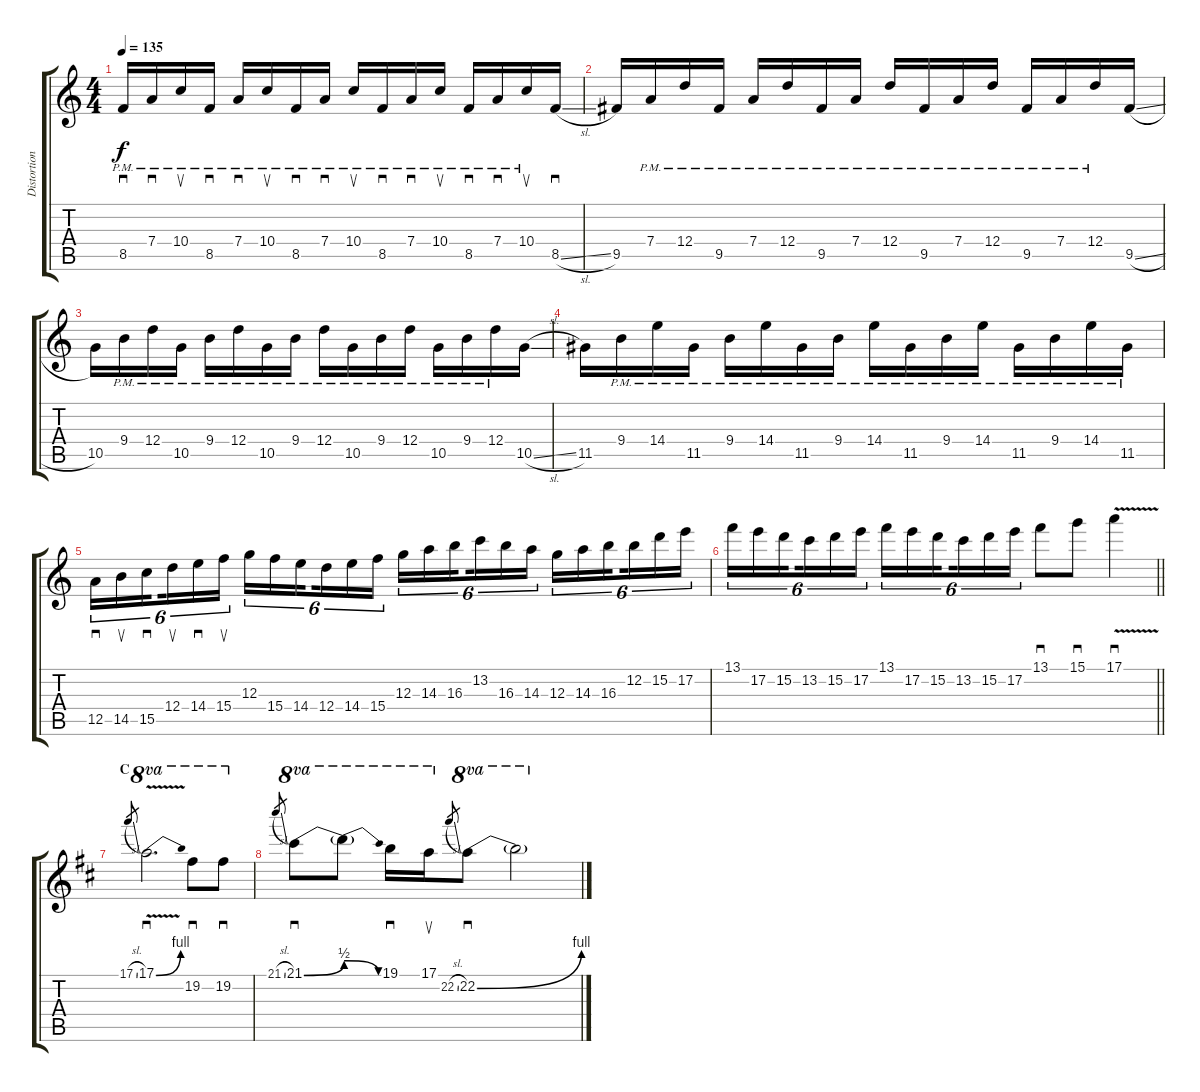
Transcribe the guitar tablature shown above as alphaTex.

\track ("Distortion Guitar" "Distortion") {instrument overdrivenguitar}
\staff {score tabs}
\tuning (E4 B3 G3 D3 A2 E2) {hide}
\ts (4 4)
\tempo 135
\clef g2
\ks c
8.5{pm}.16{sd dy f} 7.4{pm}.16{sd} 10.4{pm}.16{su} 8.5{pm}.16{sd} 7.4{pm}.16{sd} 10.4{pm}.16{su} 8.5{pm}.16{sd} 7.4{pm}.16{sd} 10.4{pm}.16{su} 8.5{pm}.16{sd} 7.4{pm}.16{sd} 10.4{pm}.16{su} 8.5{pm}.16{sd} 7.4{pm}.16{sd} 10.4{pm}.16{su} 8.5{sl}.16{sd} |
9.5.16 7.4{pm}.16 12.4{pm}.16 9.5{pm}.16 7.4{pm}.16 12.4{pm}.16 9.5{pm}.16 7.4{pm}.16 12.4{pm}.16 9.5{pm}.16 7.4{pm}.16 12.4{pm}.16 9.5{pm}.16 7.4{pm}.16 12.4{pm}.16 9.5{sl}.16 |
10.5.16 9.4{pm}.16 12.4{pm}.16 10.5{pm}.16 9.4{pm}.16 12.4{pm}.16 10.5{pm}.16 9.4{pm}.16 12.4{pm}.16 10.5{pm}.16 9.4{pm}.16 12.4{pm}.16 10.5{pm}.16 9.4{pm}.16 12.4{pm}.16 10.5{sl}.16 |
11.5.16 9.4{pm}.16 14.4{pm}.16 11.5{pm}.16 9.4{pm}.16 14.4{pm}.16 11.5{pm}.16 9.4{pm}.16 14.4{pm}.16 11.5{pm}.16 9.4{pm}.16 14.4{pm}.16 11.5{pm}.16 9.4{pm}.16 14.4{pm}.16 11.5{pm}.16 |
12.5.16{sd tu (6 4)} 14.5.16{su tu (6 4)} 15.5.16{sd tu (6 4) beam splitsecondary} 12.4.16{su tu (6 4)} 14.4.16{sd tu (6 4)} 15.4.16{su tu (6 4)} 12.3.16{tu (6 4)} 15.4.16{tu (6 4)} 14.4.16{tu (6 4) beam splitsecondary} 12.4.16{tu (6 4)} 14.4.16{tu (6 4)} 15.4.16{tu (6 4)} 12.3.16{tu (6 4)} 14.3.16{tu (6 4)} 16.3.16{tu (6 4) beam splitsecondary} 13.2.16{tu (6 4)} 16.3.16{tu (6 4)} 14.3.16{tu (6 4)} 12.3.16{tu (6 4)} 14.3.16{tu (6 4)} 16.3.16{tu (6 4) beam splitsecondary} 12.2.16{tu (6 4)} 15.2.16{tu (6 4)} 17.2.16{tu (6 4)} |
\barLineRight lightlight
13.1.16{tu (6 4)} 17.2.16{tu (6 4)} 15.2.16{tu (6 4) beam splitsecondary} 13.2.16{tu (6 4)} 15.2.16{tu (6 4)} 17.2.16{tu (6 4)} 13.1.16{tu (6 4)} 17.2.16{tu (6 4)} 15.2.16{tu (6 4) beam splitsecondary} 13.2.16{tu (6 4)} 15.2.16{tu (6 4)} 17.2.16{tu (6 4)} 13.1.8{sd} 15.1.8{sd} 17.1{v}.4{sd} |
\section ("" "C")
\ks bminor
17.1{sl}.8{gr} 17.1{be (bend 0 0 60 4) v}.2{d sd ot 8va} 19.2.8{sd ot 8va} 19.2.8{sd ot 8va} |
21.1{sl}.8{gr} 21.1{be (bend 0 0 60 2)}.8{sd ot 8va} 21.1{be (release 0 2 60 0) t}.8{ot 8va} 19.1.16{sd ot 8va} 17.1.16{su ot 8va} 22.2{sl}.8{gr} 22.2{be (bend 0 0 60 4)}.8{sd ot 8va} 22.2{t}.2{ot 8va}
